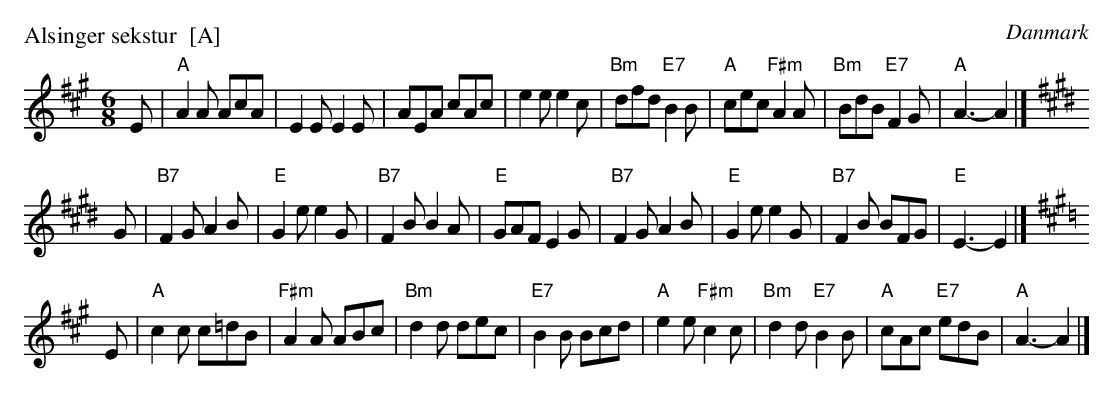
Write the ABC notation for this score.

X:1
P: Alsinger sekstur  [A]
O: Danmark
M: 6/8
L: 1/8
K: A
E | "A"A2A AcA | E2E E2E | AEA cAc | e2e e2c | "Bm"dfd "E7"B2B | "A"cec "F#m"A2A | "Bm"BdB "E7"F2G | "A"A3- A2 |]
K: E
G | "B7"F2G A2B | "E"G2e e2G | "B7"F2B B2A | "E"GAF E2G | "B7"F2G A2B | "E"G2e e2G | "B7"F2B BFG | "E"E3- E2 |]
K: A
E | "A"c2c c=dB | "F#m"A2A ABc | "Bm"d2d dec | "E7"B2B Bcd | "A"e2e "F#m"c2c | "Bm"d2d "E7"B2B | "A"cAc "E7"edB | "A"A3- A2 |]
